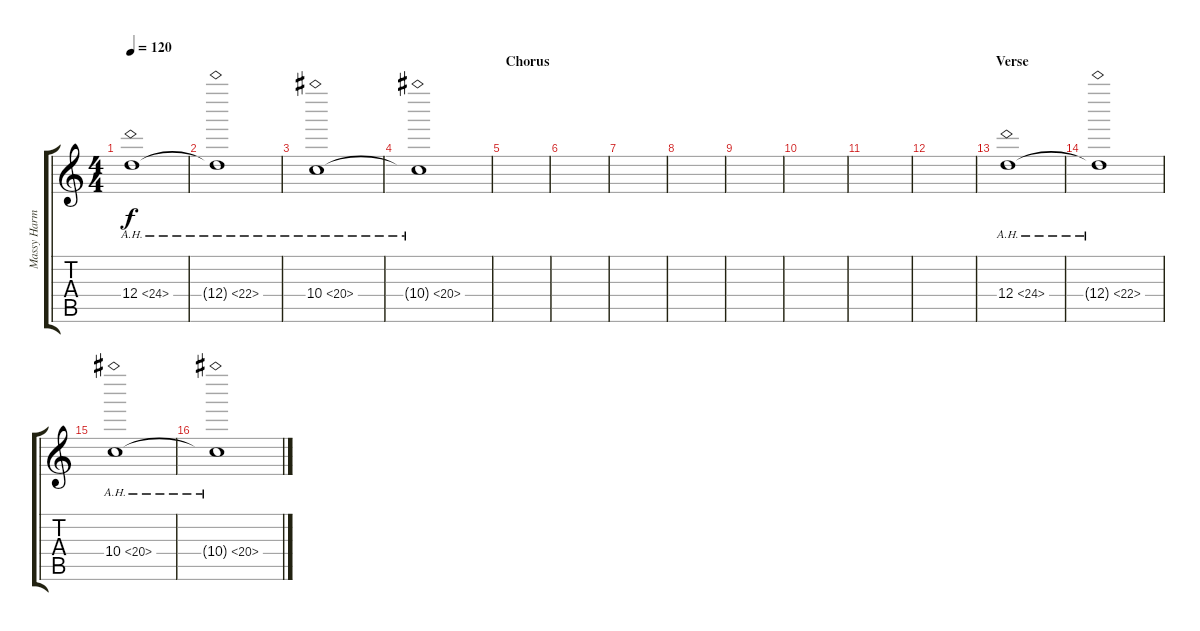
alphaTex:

\track ("Massy Harmonics" "Massy Harm") {instrument electricguitarmuted}
\staff {score tabs}
\tuning (E4 B3 G3 D3 A2 E2) {hide}
\ts (4 4)
\tempo 120
\clef g2
\ks c
12.4{ah 12}.1{dy f} |
12.4{ah 10 t}.1 |
10.4{ah 10}.1 |
10.4{ah 10 t}.1 |
\section ("" "Chorus")
|
|
|
|
|
|
|
|
\section ("" "Verse")
12.4{ah 12}.1 |
12.4{ah 10 t}.1 |
10.4{ah 10}.1 |
10.4{ah 10 t}.1
